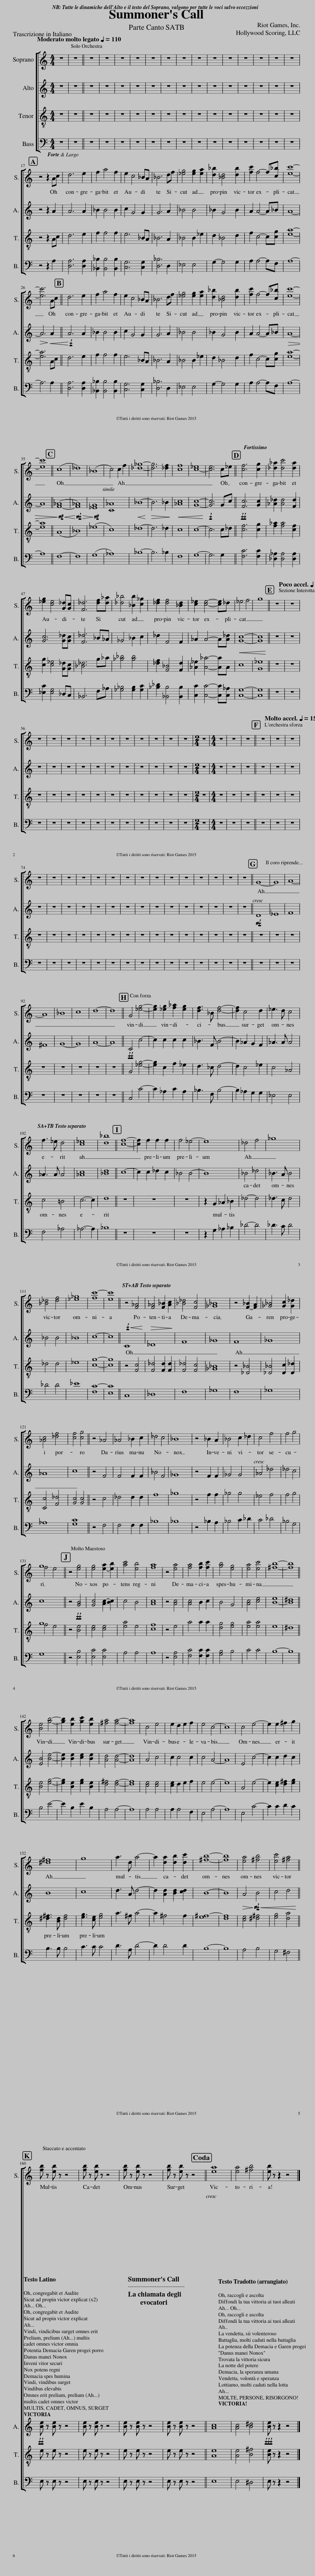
X:1
%%score [ ( 1 2 ) 3 ( 4 5 ) 6 ]
L:1/8
Q:1/4=110
M:4/4
I:linebreak $
K:C
V:1 treble
V:2 treble
V:3 treble
V:4 treble-8
V:5 treble-8
V:6 bass
V:1
 z8 | z8 || z8 | z8 | z8 | %5
 z8 | z8 | z8 | z8 | z8 | %10
 z8 | z8 | z8 | z8 | z8 | %15
 z8 |$ z4 z2 Ac | d6 e2 | f2 a4 f2 | e2 c4 _BA | %20
 _B6 df | [_eg]4 [eg]2 [ea]2 | [d_b]2 [_Bd]4 [db]2 | [fc']2 f4- f[c_b] | [ec']8- |$ %25
 [ec']6 Ac || d6 e2 | f2 a4 f2 | e2 c4 _BA | _B6 df | %30
 [_eg]4 [eg]2 [ea]2 | [d_b]2 [_Bd]4 [db]2 | [fc']2 f4- f[c_b] | [ec']8- |$ [ec']8 || %35
 (c8 | _d8) | (_B8 | c4) c2 f2 | [_d_g]8- | %40
 [dg]6 [_df]2 | [cf]8 | [c-_e]8 | [ce]6 c_e || [cf]6 [cg]2 | %45
 [_d_a]2 [dc']4 [da]2 |$ [_eg]2 [ce]4 [G_d][Gc] | [F_d]6 [df][d_a] | [_d_b]4 [_Bb]2 [c_g]2 | [_df]2 [df]4 [_Bd]2 | %50
 [c_e]2 [ce]4- [ce]_d | _e4 f4 | g8 ||[Q:1/4=112] z8 | z8 |$ %55
 z8 | z8 | z8 | z8 | z8 | %60
 z8 | z8 | z8 | z8 | z8 | %65
 z8 |[M:2/4] z4 |[M:4/4] z8 | z8 | z8 || %70
[Q:1/4=150] z8 | z8 | z8 |$ z8 | z8 | %75
 z8 | z8 | z8 | z8 | z8 | %80
 z8 | z8 | z8 | z8 | z8 | %85
 z8 | z8 | z8 || G8- | G8 | %90
 A8- |$ A8 | _B8 | c8 | d8- | %95
 d8 || G4 [_eg]4- | [eg]2 [_eg]2 [f_a]2 [eg]2 | [df]3 _B [df]4- | [df]2 c4 d2 | %100
 _e3 d c4 |$ f3 _e d4 | [c_e]8 | [d_b]8 || [cf]8- | %105
 [cf]2 f2 f2 f2 | f4 _e4- | e8 | _d4 f4 | _g8 |$ %110
 [_B_d]4 [df]4 | [_e_g]8 | [fc'-]8 | [ec']8 || z4 [F_A]4 | %115
 [F_A]4 [F_B]2 [Ac]2 | [_B_d]4 [Fc]4 | [_G_B]8 | z4 [F-_B]2 [FA]2 | [_G_B]4 [Gc]2 [G_d]2 |$ %120
 [_Ac]4 [_df]4 | [cf]4 [cg]4 || z4 _A4 | _A4 _B2 c2 | _d4 c4 | %125
 _B8 | z4 _B2 A2 | _B4 c2 _d2 | c4 f4 | f4 g4 |$ %130
 g8 || z4 [eg]4 | [eg]4 [e-a]2 [eb]2 | [ac']4 [eb]4 | [fa]8 | %135
 z4 [ea]4 | [fa]4 [fb]2 [fc']2 | [gb]4 [eg]4 | [ea]4 [ec']4 | [^fb]8- | %140
 [fb]8 ||$ [Be]4 [gb]4- | [gb]2 [eb]2 [gc']2 [eb]2 | [^fa]4 [fa]4- | [fa]8 | %145
 c4 e4 | e2 d2 e2 f2 | e4 c4- | c8 | c4 e4- | %150
 e2 e2 ^f2 g2 |$ [^d^f]8 | g8 | a3 d a4- | a2 [da]2 [db]2 [dc']2 | %155
 [^fb]8- | [fb]8 | [ea]4 [^fb]4 | [ec']4 [^fa]4 ||$ [fb] z [eb] z z4 | %160
 [fb] z [eb] z z4 | [fb] z [eb] z z4 | [fb] z [eb] z z4 || [ea]8 | [ea]4 [^fb]4 | %165
 [eb] z z2 z4 |] %166
V:2
 x8 | x8 || x8 | x8 | x8 | %5
 x8 | x8 | x8 | x8 | x8 | %10
 x8 | x8 | x8 | x8 | x8 | %15
 x8 |$ x8 | x8 | x8 | x8 | %20
 x8 | x8 | x8 | x8 | x8 |$ %25
 x8 || x8 | x8 | x8 | x8 | %30
 x8 | x8 | x8 | x8 |$ x8 || %35
 x8 | x8 | x8 | x8 | x8 | %40
 x8 | x8 | x8 | x8 || x8 | %45
 x8 |$ x8 | x8 | x8 | x8 | %50
 x8 | x8 | x8 || x8 | x8 |$ %55
 x8 | x8 | x8 | x8 | x8 | %60
 x8 | x8 | x8 | x8 | x8 | %65
 x8 |[M:2/4] x4 |[M:4/4] x8 | x8 | x8 || %70
 x8 | x8 | x8 |$ x8 | x8 | %75
 x8 | x8 | x8 | x8 | x8 | %80
 x8 | x8 | x8 | x8 | x8 | %85
 x8 | x8 | x8 || x8 | x8 | %90
 x8 |$ x8 | x8 | x8 | x8 | %95
 x8 || x8 | x8 | x8 | x8 | %100
 x8 |$ x8 | x8 | x8 || x8 | %105
 x8 | x8 | x8 | x8 | x8 |$ %110
 x8 | x8 | x8 | x8 || x8 | %115
 x8 | x8 | x8 | x8 | x8 |$ %120
 x8 | x8 || x8 | x8 | x8 | %125
 x8 | x8 | x8 | x8 | x8 |$ %130
 f4 e4 || x8 | x8 | x8 | x8 | %135
 x8 | x8 | x8 | x8 | x8 | %140
 x8 ||$ x8 | x8 | x8 | x8 | %145
 x8 | x8 | x8 | x8 | x8 | %150
 x8 |$ x8 | x8 | x8 | x8 | %155
 x8 | x8 | x8 | x8 ||$ x8 | %160
 x8 | x8 | x8 || x8 | x8 | %165
 x8 |] %166
V:3
 z8 | z8 || z8 | z8 | z8 | %5
 z8 | z8 | z8 | z8 | z8 | %10
 z8 | z8 | z8 | z8 | z8 | %15
 z8 |$ z4 z2 A2 | A6 A2 | _B2 B4 B2 | c2 G4 G2 | %20
 G6 A2 | _B4 B4 | _B2 G4 B2 | A2 A4- A_B | A8- |$ %25
!>(! A6!>)!!<(! A2!<)! ||!f! A6 A2 | _B2 B4 B2 | c2 G4 G2 | G6 A2 | %30
 _B4 B4 | _B2 G4 B2 | A2 A4- A_B |!>(! A8- |$ A8!>)! || %35
!mp!!<(! ([F-_A]8!<)! |!mf!!>(! [F_A]8)!>)! |!mp! [_EG]8 | [C_A]8 |!<(! _B8-!<)! | %40
!>(! B6 _B2!>)! |!<(! [_Ac]8 | [Gc]8-!<)! |!f! [Gc]6 Gc ||!ff! [Fc]6 [Gc]2 | %45
 [_A_d]2 [Ad]4 [Fd]2 |$ [Gc]6 [G_d][Gc] | [F_d]6 _B_A | _G4 _B2 c2 | _d2 F4 F2 | %50
 _A2 A4- A[A_d] |!<(! [Gc]8- | [Gc]8!<)! || z8 | z8 |$ %55
 z8 | z8 | z8 | z8 | z8 | %60
 z8 | z8 | z8 | z8 | z8 | %65
 z8 |[M:2/4] z4 |[M:4/4] z8 | z8 | z8 || %70
 z8 | z8 | z8 |$ z8 | z8 | %75
 z8 | z8 | z8 | z8 | z8 | %80
 z8 | z8 | z8 | z8 | z8 | %85
 z8 | z8 | z8 ||!mf! D8 | _E8 | %90
 F8 |$ ^F8 | G8- | G8 | A8- | %95
 A8 ||!ff! C4 c4- | c2 c2 c2 c2 | _B3 F B4- | B2 _A2 G2 F2 | %100
 _A3 A A4 |$ _A3 A A4 | [_Ac]8 | [_Bd]8 || c8- | %105
 c2 c2 _d2 c2 | _B4 B4- | B8 | _B4 _d4 | _B3 A B4 |$ %110
 _B4 B4 | _B8 | c8- | c8 ||!f!!<(! C8!<)! | %115
!>(! _D8!>)! | F8 | _G8 | F8 | _G8 |$ %120
 _A8 | c8 || z4 F4 | F4 F2 F2 | _B4 F4 | %125
 _G8 | z4 F2 F2 | _G4 G4 | _A4 _d4 | _d4 c4 |$ %130
 c8 || z4!ff! [GB]4 | [Gc]4 [Ac-]2 [Bc]2 | c4 B4 | [Ac]8 | %135
 z4 [Ac]4 | [Ac]4 B2 c2 | B4 G4 | [Ac]4 [ce]4 | [B-e]8 | %140
 [B^d]8 ||$ [EB]4 [Be]4- | [Be]2 [Be]2 [ce]2 [Be]2 | [Ad]4 [Ad]4- | [Ad]8 | %145
 A4 c4 | c2 c4 c2 | c4 A4- | A8 | E4 c4- | %150
 c2 c2 d2 c2 |$ B8 | c8 | d3 A d4- | d2 [Ad]2 [Bd]2 [cd]2 | %155
 B8- | B8 |!>(! A4!>)!!mf!!<(! B4 | c4 d4!<)! ||$!ff! [Be] z [Be] z z4 | %160
 [Be] z [Be] z z4 | [Be] z [Be] z z4 | [Be] z [Be] z z4 || [Ac]8 | [Ac]4 [B^d]4 | %165
!fff! [Be] z z2 z4 |] %166
V:4
 z8 | z8 || z8 | z8 | z8 | %5
 z8 | z8 | z8 | z8 | z8 | %10
 z8 | z8 | z8 | z8 | z8 | %15
 z8 |$ z4 z2 Ac | d6 e2 | f2 f4 f2 | e6 _BA | %20
 _B6 A2 | _B4 B2 _e2 | d2 _B4 d2 | f2 c4- c[cg] | [ea]8- |$ %25
 [ea]6 Ac || d6 e2 | f2 f4 f2 | e6 _BA | _B6 A2 | %30
 _B4 B2 _e2 | d2 _B4 d2 | f2 c4- c[cg] | [ea]8- |$ [ea]8 || %35
 (A8 | _B8) | (_e8 | c8) | _d8- | %40
 d6 _d2 | c8 | c8- | c6 c_d || [cf]6 [cg]2 | %45
 [f_a]2 [fa]4 [cf]2 |$ [cg]2 [c_e]4 [G_d][Gc] | [_B_d]6 g_a | [_g_b]4 [gb]4 | [_df]2 [F_B]4 [Fd]2 | %50
 [_A_e]2 [A_a]4- [Aa]A | c8 | [G_e]8 || z8 | z8 |$ %55
 z8 | z8 | z8 | z8 | z8 | %60
 z8 | z8 | z8 | z8 | z8 | %65
 z8 |[M:2/4] z4 |[M:4/4] z8 | z8 | z8 || %70
 z8 | z8 | z8 |$ z8 | z8 | %75
 z8 | z8 | z8 | z8 | z8 | %80
 z8 | z8 | z8 | z8 | z8 | %85
 z8 | z8 | z8 || z8 | z8 | %90
 z8 |$ z8 | z8 | z8 | z8 | %95
 z8 || G4 [_eg]4- | [eg]2 c2 f2 _e2 | d3 _c d4- | d2 c4 _e2 | %100
 c4 _A4 |$ c4 =B4 | c6- c2 | d8 || z8 | %105
 z8 | z8 | z2 G2 _A2 _B2 | _d4- d4 | _d3 c d4 |$ %110
 _d4 d4 | _e8 | [cg]8- | [cg]8 || z4 [Fc]4 | %115
 [F_d]4 [Fd]2 [Fd]2 | [F_d]4 [Fc]4 | [_G_B]8 | z4 [_D_B]4 | [_D_B]4 [Dc]2 [D_d]2 |$ %120
 [Cc]4 [F_d]4 | [Gc]4 [Gc]4 || z4 c4 | _d4 d2 d2 | f8 | %125
 _g8 | z4 f2 f2 | _g4 g4 | _e4 f4 | f4 g4 |$ %130
 g8 || z4 [Be]4 | [ce]4 [ce]4 | [ea]4 e4 | [cf]8 | %135
 z4 e4 | a4 a2 a2 | [dg]4 [eg]4 | [ea]4 [ea]4 | e8 | %140
 ^d8 ||$ [Be]4 [eg]4- | [eg]2 [Be]2 [eg]2 [Be]2 | [d^f]4 [df]4- | [df]8 | %145
 [ce]4 [ce]4 | [ce]2 d2 e2 f2 | e4 e4- | e8 | A4 e4- | %150
 e2 [ce]2 [d^f]2 [eg]2 |$ [^d^f]3 [Bd] [df]4 | [eg]3 [ce] [eg]4 | a3 ^f a4- | a2 ^f4 f2 | %155
 [e^f-]8 | [df]8 | [ce]4 [^d^f]4 | [eg]4 [da]4 ||$ e z e z z4 | %160
 e z e z z4 | e z e z z4 | e z e z z4 || [Ae]8 | [Ae]4 [B^f]4 | %165
 [Be] z z2 z4 |] %166
V:5
 x8 | x8 || x8 | x8 | x8 | %5
 x8 | x8 | x8 | x8 | x8 | %10
 x8 | x8 | x8 | x8 | x8 | %15
 x8 |$ x8 | x8 | x8 | x8 | %20
 x8 | x8 | x8 | x8 | x8 |$ %25
 x8 || x8 | x8 | x8 | x8 | %30
 x8 | x8 | x8 | x8 |$ x8 || %35
 x8 | x8 | x8 | x8 | x8 | %40
 x8 | x8 | x8 | x8 || x8 | %45
 x8 |$ x8 | x8 | x8 | x8 | %50
 x8 | x8 | x8 || x8 | x8 |$ %55
 x8 | x8 | x8 | x8 | x8 | %60
 x8 | x8 | x8 | x8 | x8 | %65
 x8 |[M:2/4] x4 |[M:4/4] x8 | x8 | x8 || %70
 x8 | x8 | x8 |$ x8 | x8 | %75
 x8 | x8 | x8 | x8 | x8 | %80
 x8 | x8 | x8 | x8 | x8 | %85
 x8 | x8 | x8 || x8 | x8 | %90
 x8 |$ x8 | x8 | x8 | x8 | %95
 x8 || x8 | x8 | x8 | x8 | %100
 x8 |$ x8 | x8 | x8 || x8 | %105
 x8 | x8 | x8 | x8 | x8 |$ %110
 x8 | x8 | x8 | x8 || x8 | %115
 x8 | x8 | x8 | x8 | x8 |$ %120
 x8 | x8 || x8 | x8 | x8 | %125
 x8 | x8 | x8 | x8 | x8 |$ %130
 f4 e4 || x8 | x8 | x8 | x8 | %135
 x8 | x8 | x8 | x8 | x8 | %140
 x8 ||$ x8 | x8 | x8 | x8 | %145
 x8 | x8 | x8 | x8 | x8 | %150
 x8 |$ x8 | x8 | x8 | x8 | %155
 x8 | x8 | x8 | x8 ||$ x8 | %160
 x8 | x8 | x8 || x8 | x8 | %165
 x8 |] %166
V:6
 z8 | z8 || z8 | z8 | z8 | %5
 z8 | z8 | z8 | z8 | z8 | %10
 z8 | z8 | z8 | z8 | z8 | %15
 z8 |$ z4 z2 A,2 | [D,A,]6 [D,A,]2 | [_B,,_B,]2 [B,,B,]4 [B,,B,]2 | [C,G,]6 [C,G,]2 | %20
 [D,_B,]6 D,2 | _E,4 E,4 | G,2- G,4 G,2 | A,2 A,4- A,F, | A,8- |$ %25
 A,6 A,2 || [D,A,]6 [D,A,]2 | [_B,,_B,]2 [B,,B,]4 [B,,B,]2 | [C,G,]6 [C,G,]2 | [D,_B,]6 D,2 | %30
 _E,4 E,4 | G,2- G,4 G,2 | A,2 A,4- A,F, | A,8- |$ A,8 || %35
 F,8- | F,8 | (G,8 | _A,8) | _B,8- | %40
 B,6 _B,2 | F,8 | G,8- | G,6 G,2 || [F,C]6 [F,C]2 | %45
 [_D,_A,]2 [D,A,]4 [D,A,]2 |$ [_E,C]2 [E,G,]4 _D,C, | _B,,6 F,_A, | [_G,_B,]4 [G,B,]2 [G,C]2 | [_B,_D]2 [_B,,B,]4 [B,,B,]2 | %50
 [C,C]2 [C,C]4- [C,C][C,_A,] | [C,G,]8- | [C,G,]8 || z8 | z8 |$ %55
 z8 | z8 | z8 | z8 | z8 | %60
 z8 | z8 | z8 | z8 | z8 | %65
 z8 |[M:2/4] z4 |[M:4/4] z8 | z8 | z8 || %70
 z8 | z8 | z8 |$ z8 | z8 | %75
 z8 | z8 | z8 | z8 | z8 | %80
 z8 | z8 | z8 | z8 | z8 | %85
 z8 | z8 | z8 || z8 | z8 | %90
 z8 |$ z8 | z8 | z8 | z8 | %95
 z8 || C,4 C4- | C2 _A,2 C2 A,2 | _B,3 F, B,4- | B,2 _A,2 G,2 G,2 | %100
 _E,4 E,4 |$ F,4 _A,4 | _A,6- A,2 | _B,8 || z8 | %105
 z8 | z8 | z2 G,2 _A,2 _B,2 | _D4- D4 | _D3 C D4 |$ %110
 _D4 D4 | _E8 | [F,C-]8 | [E,C]8 || C,8 | %115
 _D,8 | F,8 | _G,8 | F,8 | _G,8 |$ %120
 _A,8 | [G,C]8 || z4 F,4 | F,4 F,2 F,2 | _B,8 | %125
 _B,8 | z4 _B,2 A,2 | _B,4 C2 _D2 | C4 _D4 | _B,4 G,4 |$ %130
 G,8 || z4 [E,B,]4 | [E,C]4 [E,C]4 | A,4 A,4 | A,8 | %135
 z4 [E,A,]4 | [F,C]4 [F,C]2 [F,C]2 | [G,B,]4 B,4 | C4 C4 | B,8- | %140
 B,8 ||$ B,4 E4- | E2 B,2 E2 B,2 | A,4 A,4- | A,8 | %145
 A,4 A,4 | A,2 A,4 F,2 | E,4 A,4- | A,8 | E,4 C4- | %150
 C2 C2 D2 C2 |$ B,3 B, B,4 | C3 C C4 | D3 A, D4- | D2 D4 D2 | %155
 B,8- | B,8 | A,4 B,4 | G,4 ^F,4 ||$ E, z E, z z4 | %160
 E, z E, z z4 | E, z E, z z4 | E, z E, z z4 || E,8 | E,4 ^D,4 | %165
 E, z z2 z4 |] %166
